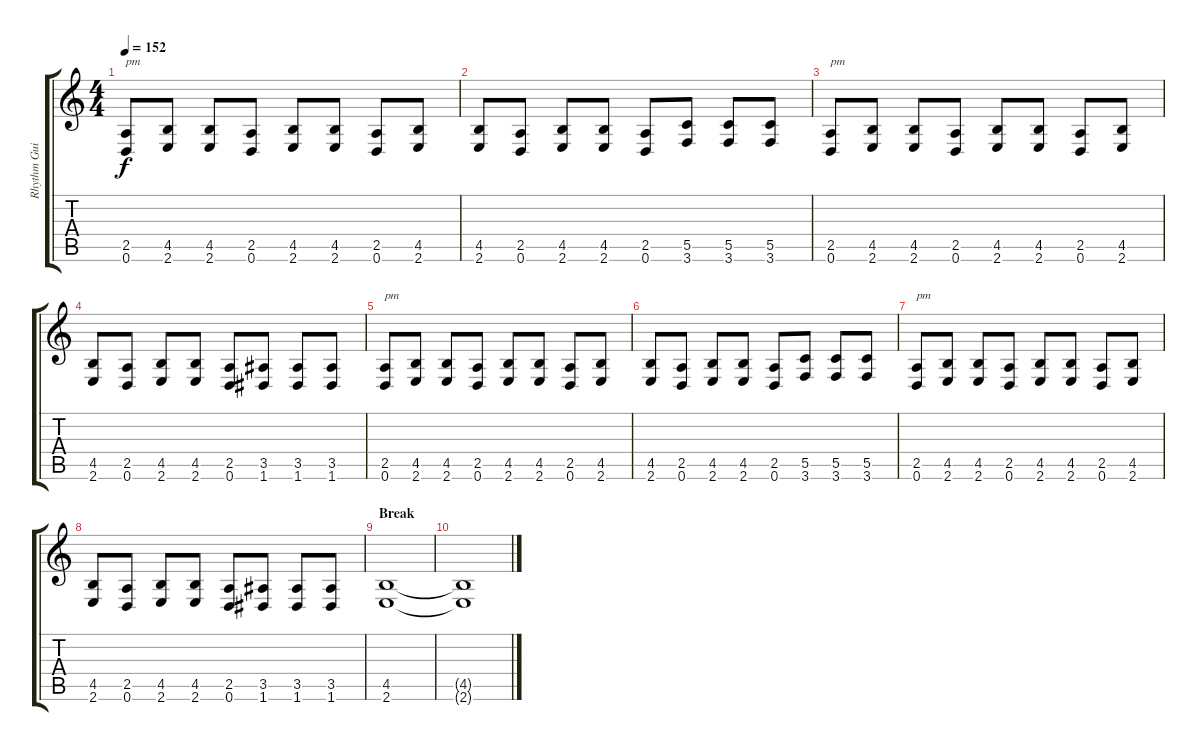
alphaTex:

\track ("Rhythm Guitar" "Rhythm Gui") {instrument distortionguitar}
\staff {score tabs}
\tuning (D4 A3 F3 C3 G2 D2) {hide}
\ts (4 4)
\tempo 152
\clef g2
\ks c
(2.5 0.6).8{txt "pm" dy f} (4.5 2.6).8 (4.5 2.6).8 (2.5 0.6).8 (4.5 2.6).8 (4.5 2.6).8 (2.5 0.6).8 (4.5 2.6).8 |
(4.5 2.6).8 (2.5 0.6).8 (4.5 2.6).8 (4.5 2.6).8 (2.5 0.6).8 (5.5 3.6).8 (5.5 3.6).8 (5.5 3.6).8 |
(2.5 0.6).8{txt "pm"} (4.5 2.6).8 (4.5 2.6).8 (2.5 0.6).8 (4.5 2.6).8 (4.5 2.6).8 (2.5 0.6).8 (4.5 2.6).8 |
(4.5 2.6).8 (2.5 0.6).8 (4.5 2.6).8 (4.5 2.6).8 (2.5 0.6).8 (3.5 1.6).8 (3.5 1.6).8 (3.5 1.6).8 |
(2.5 0.6).8{txt "pm"} (4.5 2.6).8 (4.5 2.6).8 (2.5 0.6).8 (4.5 2.6).8 (4.5 2.6).8 (2.5 0.6).8 (4.5 2.6).8 |
(4.5 2.6).8 (2.5 0.6).8 (4.5 2.6).8 (4.5 2.6).8 (2.5 0.6).8 (5.5 3.6).8 (5.5 3.6).8 (5.5 3.6).8 |
(2.5 0.6).8{txt "pm"} (4.5 2.6).8 (4.5 2.6).8 (2.5 0.6).8 (4.5 2.6).8 (4.5 2.6).8 (2.5 0.6).8 (4.5 2.6).8 |
(4.5 2.6).8 (2.5 0.6).8 (4.5 2.6).8 (4.5 2.6).8 (2.5 0.6).8 (3.5 1.6).8 (3.5 1.6).8 (3.5 1.6).8 |
\section ("" "Break")
(4.5 2.6).1 |
(4.5{t} 2.6{t}).1
